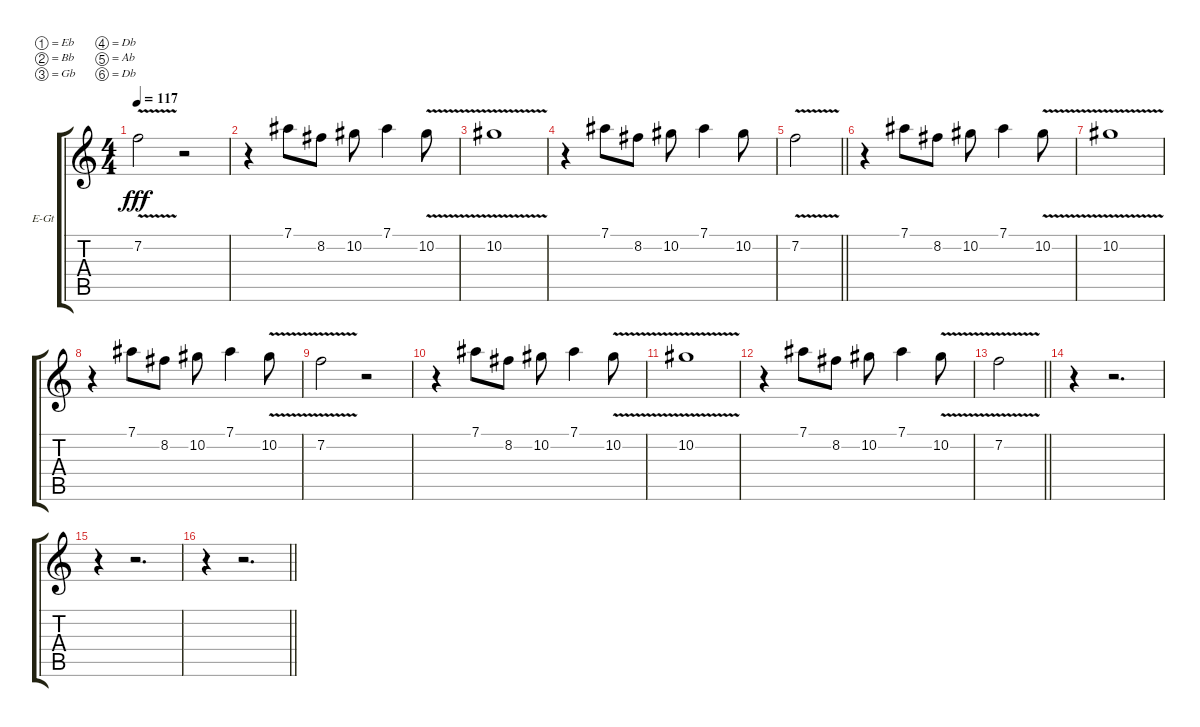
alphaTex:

\bracketExtendMode groupsimilarinstruments
\firstSystemTrackNameOrientation horizontal
\otherSystemsTrackNameOrientation horizontal
\track ("Harmony Guitar" "E-Gt") {instrument distortionguitar}
\staff {score tabs}
\tuning (Eb4 Bb3 Gb3 Db3 Ab2 Db2)
\ts (4 4)
\tempo 117
\clef g2
\ks c
7.2{v}.2{dy fff} r.2 |
r.4 7.1.8 8.2.8 10.2.8 7.1.4 10.2{v}.8 |
10.2{v}.1 |
r.4 7.1.8 8.2.8 10.2.8 7.1.4 10.2.8 |
\barLineRight lightlight
7.2{v}.2 |
r.4 7.1.8 8.2.8 10.2.8 7.1.4 10.2{v}.8 |
10.2{v}.1 |
r.4 7.1.8 8.2.8 10.2.8 7.1.4 10.2{v}.8 |
7.2{v}.2 r.2 |
r.4 7.1.8 8.2.8 10.2.8 7.1.4 10.2{v}.8 |
10.2{v}.1 |
r.4 7.1.8 8.2.8 10.2.8 7.1.4 10.2{v}.8 |
\barLineRight lightlight
7.2{v}.2 |
r.4 r.2{d} |
r.4 r.2{d} |
\barLineRight lightlight
r.4 r.2{d}
